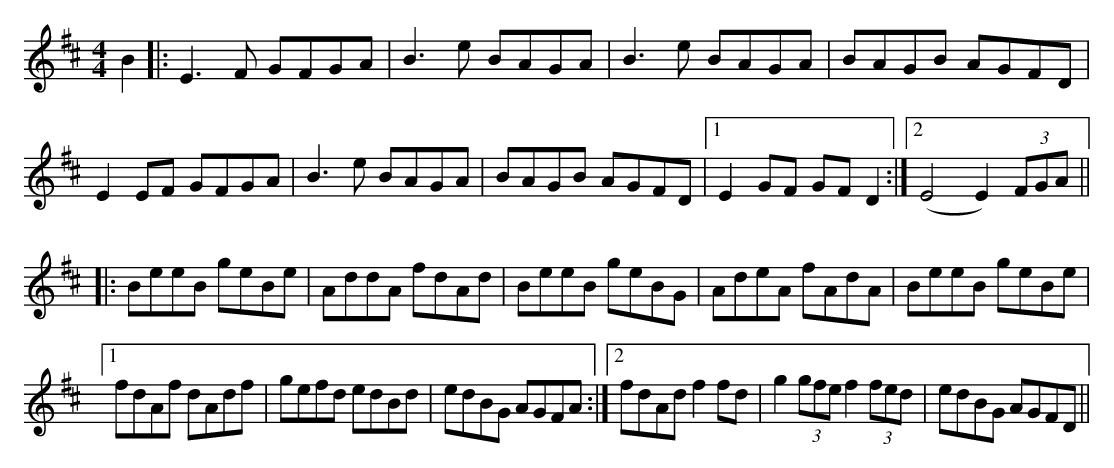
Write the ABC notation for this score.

X:1
M:4/4
K:Edor
B2|:E3F GFGA|B3e BAGA|B3e BAGA|BAGB AGFD|
E2EF GFGA|B3e BAGA|BAGB AGFD|1 E2 GF GF D2:|2 (E4 E2) (3FGA||
|:BeeB geBe|AddA fdAd|BeeB geBG|AdeA fAdA|BeeB geBe|
[1 fdAf dAdf|gefd edBd|edBG AGFA:|2 fdAd f2 fd|g2 (3gfe f2 (3fed|edBG AGFD||
